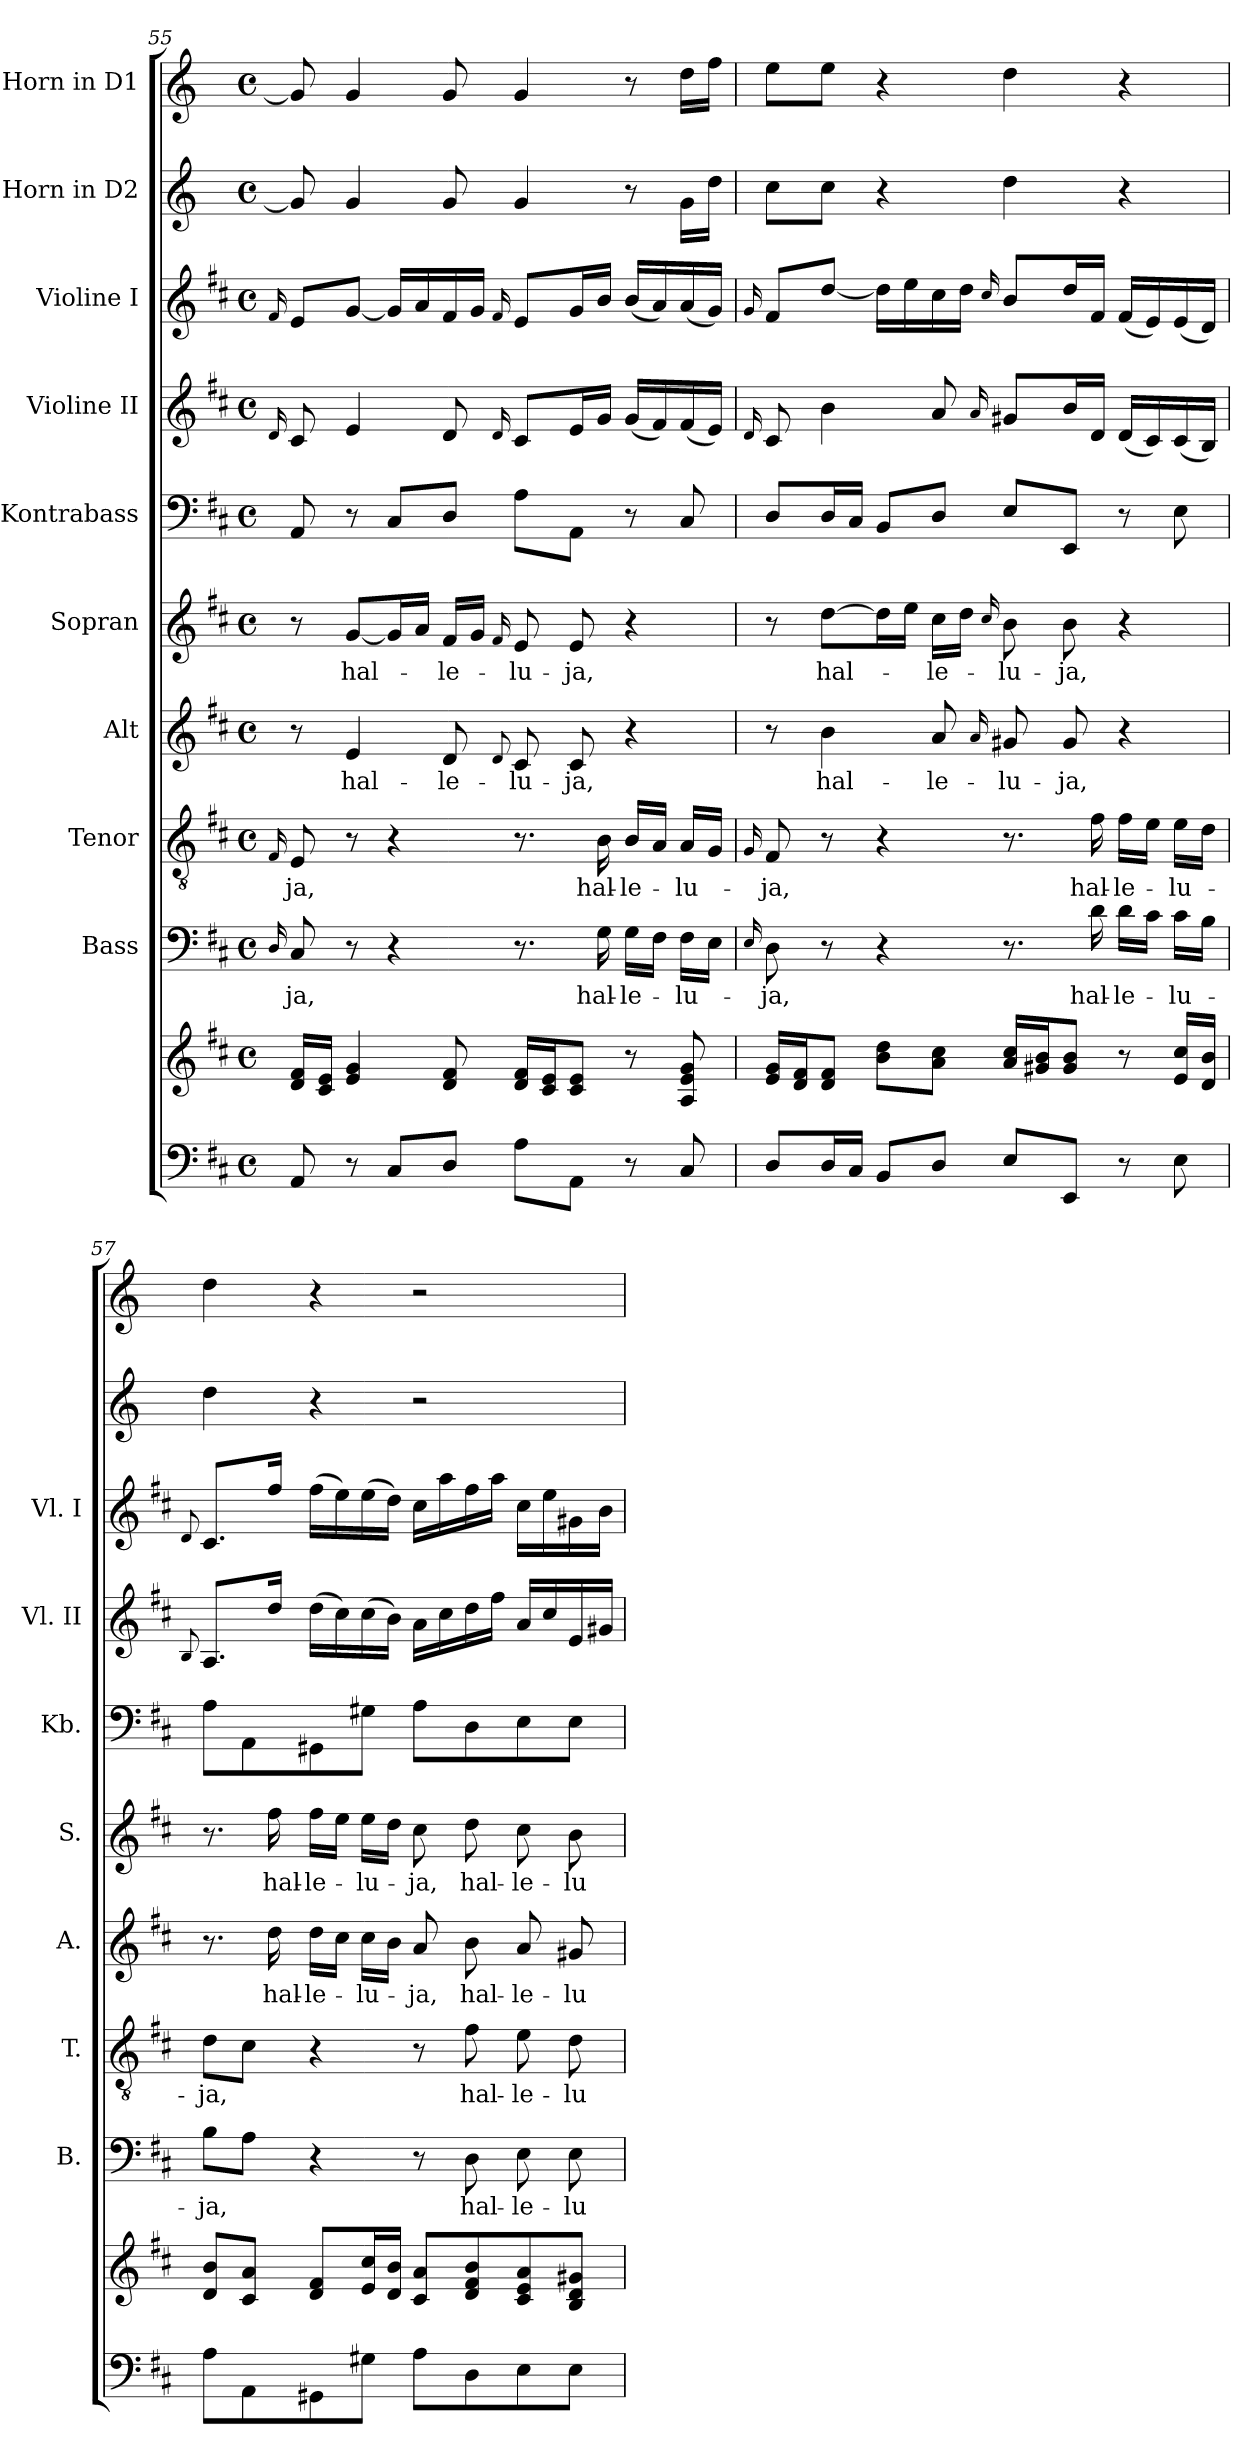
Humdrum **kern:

**kern	**kern	**kern	**text	**kern	**text	**kern	**text	**kern	**text	**kern	**kern	**kern	**kern	**kern
*part10	*part10	*part9	*part9	*part8	*part8	*part7	*part7	*part6	*part6	*part5	*part4	*part3	*part2	*part1
*staff11	*staff10	*staff9	*staff9	*staff8	*staff8	*staff7	*staff7	*staff6	*staff6	*staff5	*staff4	*staff3	*staff2	*staff1
*	*	*I"Bass	*	*I"Tenor	*	*I"Alt	*	*I"Sopran	*	*I"Kontrabass	*I"Violine II	*I"Violine I	*I"Horn in D2	*I"Horn in D1
*	*	*I'B.	*	*I'T.	*	*I'A.	*	*I'S.	*	*I'Kb.	*I'Vl. II	*I'Vl. I	*	*
*clefF4	*clefG2	*clefF4	*	*clefGv2	*	*clefG2	*	*clefG2	*	*clefF4	*clefG2	*clefG2	*clefG2	*clefG2
*	*	*	*	*	*	*	*	*	*	*ITrd7c12	*	*	*ITrd-1c-2	*ITrd-1c-2
*k[f#c#]	*k[f#c#]	*k[f#c#]	*	*k[f#c#]	*	*k[f#c#]	*	*k[f#c#]	*	*k[f#c#]	*k[f#c#]	*k[f#c#]	*k[f#c#]	*k[f#c#]
*D:	*D:	*D:	*	*D:	*	*D:	*	*D:	*	*D:	*D:	*D:	*D:	*D:
*M4/4	*M4/4	*M4/4	*	*M4/4	*	*M4/4	*	*M4/4	*	*M4/4	*M4/4	*M4/4	*M4/4	*M4/4
*met(c)	*met(c)	*met(c)	*	*met(c)	*	*met(c)	*	*met(c)	*	*met(c)	*met(c)	*met(c)	*met(c)	*met(c)
=55	=55	=55	=55	=55	=55	=55	=55	=55	=55	=55	=55	=55	=55	=55
.	.	16qqD/	.	16qqF#/	.	.	.	.	.	.	16qqd/	16qqf#/	.	.
!	!	!	!LO:LY:b	!	!LO:LY:b	!	!	!	!	!	!	!	!	!
8AA/	16d/ 16f#/LL	8C#/	-ja,	8E/	-ja,	8r	.	8r	.	8AAA/	8c#/	8e/L	8a/]	8a/]
.	16c#/ 16e/JJ	.	.	.	.	.	.	.	.	.	.	.	.	.
!	!	!	!	!	!	!	!LO:LY:b	!	!LO:LY:b	!	!	!	!	!
8r	4e/ 4g/	8r	.	8r	.	4e/	hal-	[8g/L	hal-	8r	4e/	[8g/J	4a/	4a/
8C#/L	.	4r	.	4r	.	.	.	16g/L]	.	8CC#/L	.	16g/LL]	.	.
.	.	.	.	.	.	.	.	16a/JJ	.	.	.	16a/	.	.
!	!	!	!	!	!	!	!LO:LY:b	!	!LO:LY:b	!	!	!	!	!
8D/J	8d/ 8f#/	.	.	.	.	8d/	-le-	16f#/LL	-le-	8DD/J	8d/	16f#/	8a/	8a/
.	.	.	.	.	.	.	.	16g/JJ	.	.	.	16g/JJ	.	.
.	.	.	.	.	.	8qqd/	.	16qqf#/	.	.	16qqd/	16qqf#/	.	.
!	!	!	!	!	!	!	!LO:LY:b	!	!LO:LY:b	!	!	!	!	!
8A\L	16d/ 16f#/LL	8.r	.	8.r	.	8c#/	-lu-	8e/	-lu-	8AA\L	8c#/L	8e/L	4a/	4a/
.	16c#/ 16e/J	.	.	.	.	.	.	.	.	.	.	.	.	.
!	!	!	!	!	!	!	!LO:LY:b	!	!LO:LY:b	!	!	!	!	!
8AA\J	8c#/ 8e/J	.	.	.	.	8c#/	-ja,	8e/	-ja,	8AAA\J	16e/L	16g/L	.	.
!	!	!	!LO:LY:b	!	!LO:LY:b	!	!	!	!	!	!	!	!	!
.	.	16G\	hal-	16B\	hal-	.	.	.	.	.	16g/JJ	16b/JJ	.	.
!	!	!	!LO:LY:b	!	!LO:LY:b	!	!	!	!	!	!	!	!	!
8r	8r	16G\LL	-le-	16B/LL	-le-	4r	.	4r	.	8r	(<16g/LL	(<16b/LL	8r	8r
.	.	16F#\JJ	.	16A/JJ	.	.	.	.	.	.	16f#/)	16a/)	.	.
!	!	!	!LO:LY:b	!	!LO:LY:b	!	!	!	!	!	!	!	!	!
8C#/	8A/ 8e/ 8g/	16F#\LL	-lu-	16A/LL	-lu-	.	.	.	.	8CC#/	(<16f#/	(<16a/	16a\LL	16ee\LL
.	.	16E\JJ	.	16G/JJ	.	.	.	.	.	.	16e/JJ)	16g/JJ)	16ee\JJ	16gg\JJ
!!LO:PB:g=z
=56	=56	=56	=56	=56	=56	=56	=56	=56	=56	=56	=56	=56	=56	=56
.	.	16qqE/	.	16qqG/	.	.	.	.	.	.	16qqd/	16qqg/	.	.
!	!	!	!LO:LY:b	!	!LO:LY:b	!	!	!	!	!	!	!	!	!
8D/L	16e/ 16g/LL	8D\	-ja,	8F#/	-ja,	8r	.	8r	.	8DD/L	8c#/	8f#/L	8dd\L	8ff#\L
.	16d/ 16f#/J	.	.	.	.	.	.	.	.	.	.	.	.	.
!	!	!	!	!	!	!	!LO:LY:b	!	!LO:LY:b	!	!	!	!	!
16D/L	8d/ 8f#/J	8r	.	8r	.	4b\	hal-	[8dd\L	hal-	16DD/L	4b\	[8dd/J	8dd\J	8ff#\J
16C#/JJ	.	.	.	.	.	.	.	.	.	16CC#/JJ	.	.	.	.
8BB/L	8b\ 8dd\L	4r	.	4r	.	.	.	16dd\L]	.	8BBB/L	.	16dd\LL]	4r	4r
.	.	.	.	.	.	.	.	16ee\JJ	.	.	.	16ee\	.	.
!	!	!	!	!	!	!	!LO:LY:b	!	!LO:LY:b	!	!	!	!	!
8D/J	8a\ 8cc#\J	.	.	.	.	8a/	-le-	16cc#\LL	-le-	8DD/J	8a/	16cc#\	.	.
.	.	.	.	.	.	.	.	16dd\JJ	.	.	.	16dd\JJ	.	.
.	.	.	.	.	.	16qqa/	.	16qqcc#/	.	.	16qqa/	16qqcc#/	.	.
!	!	!	!	!	!	!	!LO:LY:b	!	!LO:LY:b	!	!	!	!	!
8E/L	16a/ 16cc#/LL	8.r	.	8.r	.	8g#X/	-lu-	8b\	-lu-	8EE/L	8g#X/L	8b/L	4ee\	4ee\
.	16g#X/ 16b/J	.	.	.	.	.	.	.	.	.	.	.	.	.
!	!	!	!	!	!	!	!LO:LY:b	!	!LO:LY:b	!	!	!	!	!
8EE/J	8g#/ 8b/J	.	.	.	.	8g#/	-ja,	8b\	-ja,	8EEE/J	16b/L	16dd/L	.	.
!	!	!	!LO:LY:b	!	!LO:LY:b	!	!	!	!	!	!	!	!	!
.	.	16d\	hal-	16f#\	hal-	.	.	.	.	.	16d/JJ	16f#/JJ	.	.
!	!	!	!LO:LY:b	!	!LO:LY:b	!	!	!	!	!	!	!	!	!
8r	8r	16d\LL	-le-	16f#\LL	-le-	4r	.	4r	.	8r	(<16d/LL	(<16f#/LL	4r	4r
.	.	16c#\JJ	.	16e\JJ	.	.	.	.	.	.	16c#/)	16e/)	.	.
!	!	!	!LO:LY:b	!	!LO:LY:b	!	!	!	!	!	!	!	!	!
8E\	16e/ 16cc#/LL	16c#\LL	-lu-	16e\LL	-lu-	.	.	.	.	8EE\	(<16c#/	(<16e/	.	.
.	16d/ 16b/JJ	16B\JJ	.	16d\JJ	.	.	.	.	.	.	16B/JJ)	16d/JJ)	.	.
=57	=57	=57	=57	=57	=57	=57	=57	=57	=57	=57	=57	=57	=57	=57
.	.	.	.	.	.	.	.	.	.	.	8qqB/	8qqd/	.	.
!	!	!	!LO:LY:b	!	!LO:LY:b	!	!	!	!	!	!	!	!	!
8A\L	8d/ 8b/L	8B\L	-ja,	8d\L	-ja,	8.r	.	8.r	.	8AA\L	8.A/L	8.c#/L	4ee\	4ee\
8AA\	8c#/ 8a/J	8A\J	.	8c#\J	.	.	.	.	.	8AAA\	.	.	.	.
!	!	!	!	!	!	!	!LO:LY:b	!	!LO:LY:b	!	!	!	!	!
.	.	.	.	.	.	16dd\	hal-	16ff#\	hal-	.	16dd/Jk	16ff#/Jk	.	.
!	!	!	!	!	!	!	!LO:LY:b	!	!LO:LY:b	!	!	!	!	!
8GG#X\	8d/ 8f#/L	4r	.	4r	.	16dd\LL	-le-	16ff#\LL	-le-	8GGG#X\	(>16dd\LL	(>16ff#\LL	4r	4r
.	.	.	.	.	.	16cc#\JJ	.	16ee\JJ	.	.	16cc#\)	16ee\)	.	.
!	!	!	!	!	!	!	!LO:LY:b	!	!LO:LY:b	!	!	!	!	!
8G#X\J	16e/ 16cc#/L	.	.	.	.	16cc#\LL	-lu-	16ee\LL	-lu-	8GG#X\J	(>16cc#\	(>16ee\	.	.
.	16d/ 16b/JJ	.	.	.	.	16b\JJ	.	16dd\JJ	.	.	16b\JJ)	16dd\JJ)	.	.
!	!	!	!	!	!	!	!LO:LY:b	!	!LO:LY:b	!	!	!	!	!
8A\L	8c#/ 8a/L	8r	.	8r	.	8a/	-ja,	8cc#\	-ja,	8AA\L	16a\LL	16cc#\LL	2r	2r
.	.	.	.	.	.	.	.	.	.	.	16cc#\	16aa\	.	.
!	!	!	!LO:LY:b	!	!LO:LY:b	!	!LO:LY:b	!	!LO:LY:b	!	!	!	!	!
8D\	8d/ 8f#/ 8b/	8D\	hal-	8f#\	hal-	8b\	hal-	8dd\	hal-	8DD\	16dd\	16ff#\	.	.
.	.	.	.	.	.	.	.	.	.	.	16ff#\JJ	16aa\JJ	.	.
!	!	!	!LO:LY:b	!	!LO:LY:b	!	!LO:LY:b	!	!LO:LY:b	!	!	!	!	!
8E\	8c#/ 8e/ 8a/	8E\	-le-	8e\	-le-	8a/	-le-	8cc#\	-le-	8EE\	16a/LL	16cc#\LL	.	.
.	.	.	.	.	.	.	.	.	.	.	16cc#/	16ee\	.	.
!	!	!	!LO:LY:b	!	!LO:LY:b	!	!LO:LY:b	!	!LO:LY:b	!	!	!	!	!
8E\J	8B/ 8d/ 8g#X/J	8E\	-lu-	8d\	-lu-	8g#X/	-lu-	8b\	-lu-	8EE\J	16e/	16g#X\	.	.
.	.	.	.	.	.	.	.	.	.	.	16g#X/JJ	16b\JJ	.	.
=	=	=	=	=	=	=	=	=	=	=	=	=	=	=
*-	*-	*-	*-	*-	*-	*-	*-	*-	*-	*-	*-	*-	*-	*-
